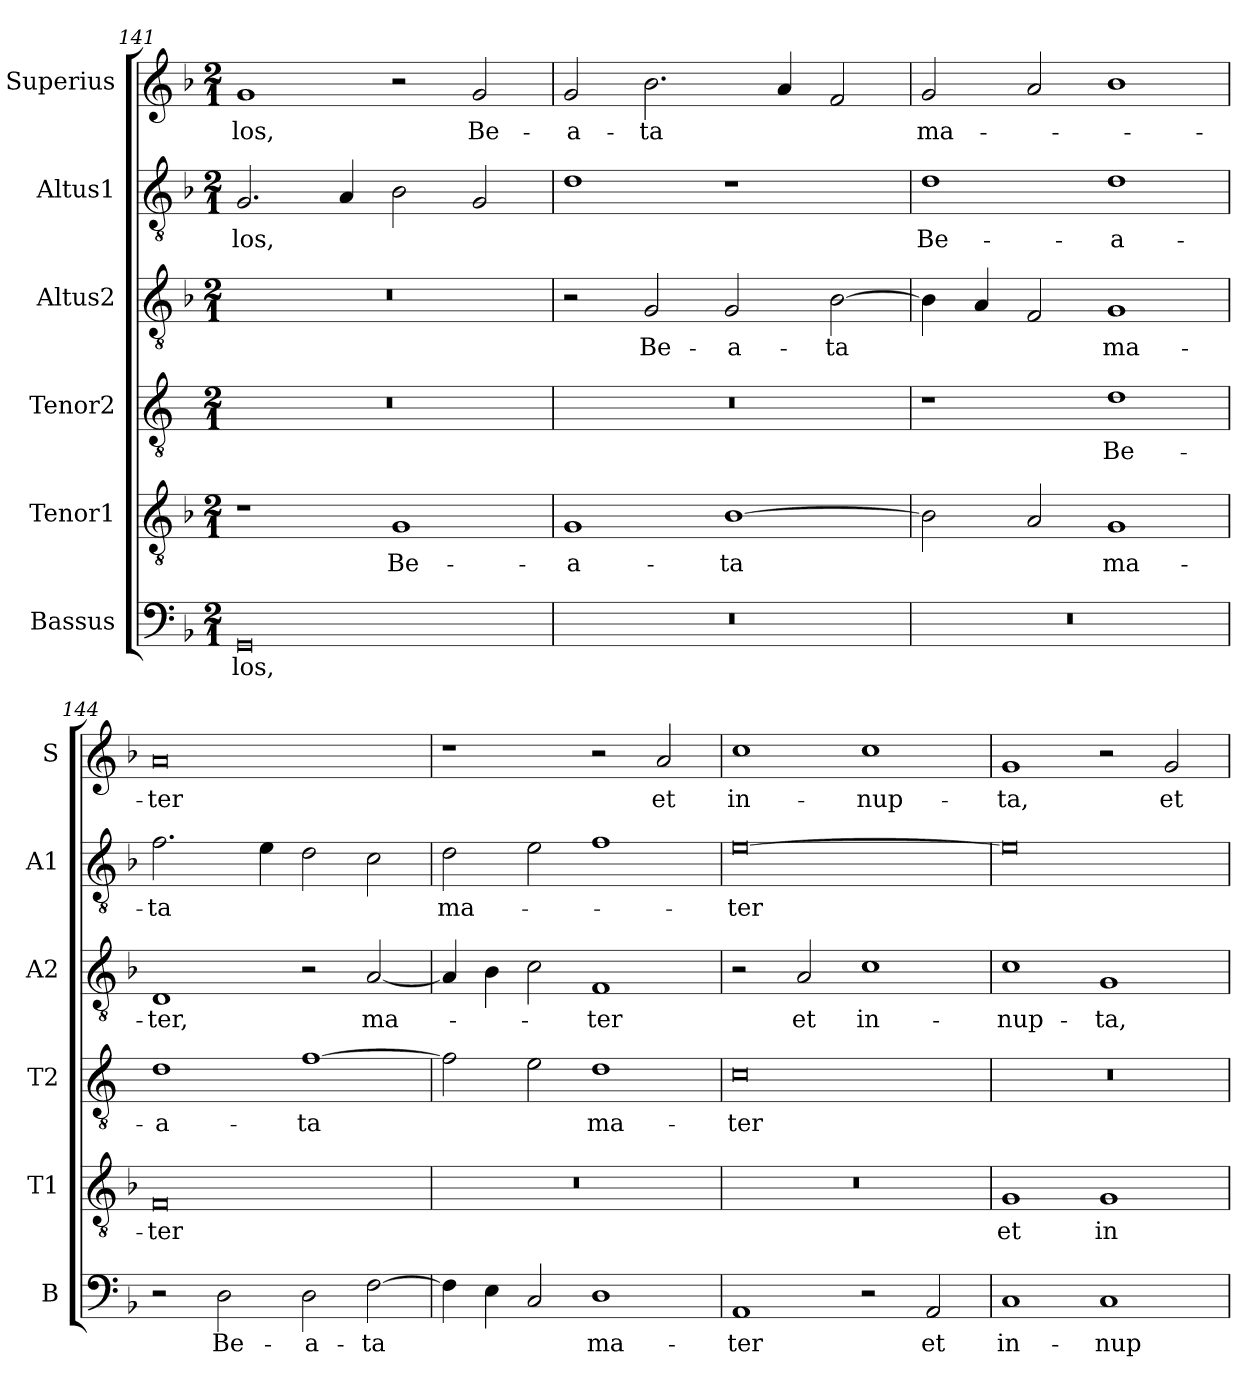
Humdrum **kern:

**kern	**text	**kern	**text	**kern	**text	**kern	**text	**kern	**text	**kern	**text
*part6	*part6	*part5	*part5	*part4	*part4	*part3	*part3	*part2	*part2	*part1	*part1
*staff6	*staff6	*staff5	*staff5	*staff4	*staff4	*staff3	*staff3	*staff2	*staff2	*staff1	*staff1
*I"Bassus	*	*I"Tenor1	*	*I"Tenor2	*	*I"Altus2	*	*I"Altus1	*	*I"Superius	*
*I'B	*	*I'T1	*	*I'T2	*	*I'A2	*	*I'A1	*	*I'S	*
*clefF4	*	*clefGv2	*	*clefGv2	*	*clefGv2	*	*clefGv2	*	*clefG2	*
*k[b-]	*	*k[b-]	*	*k[]	*	*k[b-]	*	*k[b-]	*	*k[b-]	*
*M2/1	*	*M2/1	*	*M2/1	*	*M2/1	*	*M2/1	*	*M2/1	*
=141	=141	=141	=141	=141	=141	=141	=141	=141	=141	=141	=141
0GG	-los,	1r	.	0r	.	0r	.	2.G/	-los,	1g	-los,
.	.	.	.	.	.	.	.	4A/	.	.	.
.	.	1G	Be-	.	.	.	.	2B-\	.	2r	.
.	.	.	.	.	.	.	.	2G/	.	2g/	Be-
=142	=142	=142	=142	=142	=142	=142	=142	=142	=142	=142	=142
0r	.	1G	-a-	0r	.	2r	.	1d	.	2g/	-a-
.	.	.	.	.	.	2G/	Be-	.	.	2.b-\	-ta
.	.	[1B-	-ta	.	.	2G/	-a-	1r	.	.	.
.	.	.	.	.	.	.	.	.	.	4a/	.
.	.	.	.	.	.	[2B-\	-ta	.	.	2f/	.
=143	=143	=143	=143	=143	=143	=143	=143	=143	=143	=143	=143
0r	.	2B-\]	.	1r	.	4B-\]	.	1d	Be-	2g/	ma-
.	.	.	.	.	.	4A/	.	.	.	.	.
.	.	2A/	.	.	.	2F/	.	.	.	2a/	.
.	.	1G	ma-	1d	Be-	1G	ma-	1d	-a-	1b-	.
=144	=144	=144	=144	=144	=144	=144	=144	=144	=144	=144	=144
2r	.	0F	-ter	1d	-a-	1D	-ter,	2.f\	-ta	0a	-ter
2D\	Be-	.	.	.	.	.	.	.	.	.	.
.	.	.	.	.	.	.	.	4e\	.	.	.
2D\	-a-	.	.	[1f	-ta	2r	.	2d\	.	.	.
[2F\	-ta	.	.	.	.	[2A/	ma-	2c\	.	.	.
=145	=145	=145	=145	=145	=145	=145	=145	=145	=145	=145	=145
4F\]	.	0r	.	2f\]	.	4A/]	.	2d\	ma-	1r	.
4E\	.	.	.	.	.	4B-\	.	.	.	.	.
2C/	.	.	.	2e\	.	2c\	.	2e\	.	.	.
1D	ma-	.	.	1d	ma-	1F	ter	1f	.	2r	.
.	.	.	.	.	.	.	.	.	.	2a/	et
=146	=146	=146	=146	=146	=146	=146	=146	=146	=146	=146	=146
1AA	-ter	0r	.	0c	-ter	2r	.	[0e	-ter	1cc	in-
.	.	.	.	.	.	2A/	et	.	.	.	.
2r	.	.	.	.	.	1c	in-	.	.	1cc	-nup-
2AA/	et	.	.	.	.	.	.	.	.	.	.
=147	=147	=147	=147	=147	=147	=147	=147	=147	=147	=147	=147
1C	in-	1G	et	0r	.	1c	-nup-	0e]	.	1g	-ta,
1C	-nup-	1G	in-	.	.	1G	-ta,	.	.	2r	.
.	.	.	.	.	.	.	.	.	.	2g/	et
=	=	=	=	=	=	=	=	=	=	=	=
*-	*-	*-	*-	*-	*-	*-	*-	*-	*-	*-	*-
